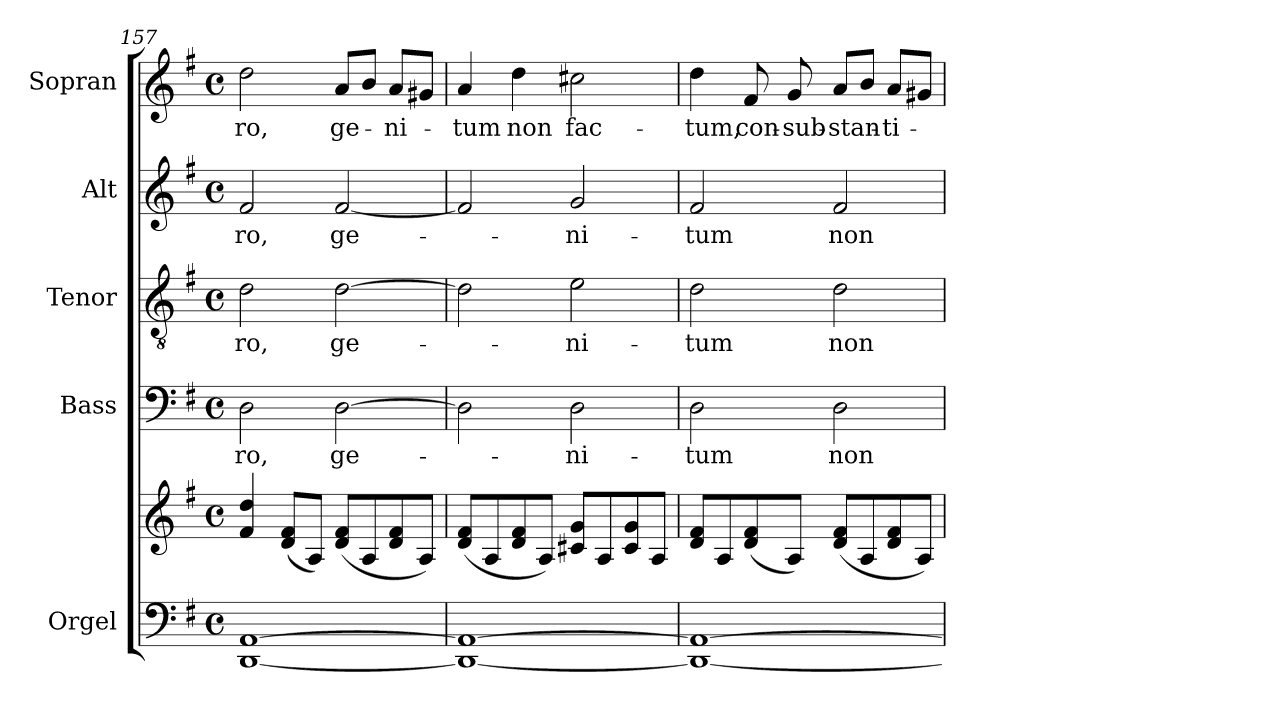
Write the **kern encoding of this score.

**kern	**kern	**kern	**text	**kern	**text	**kern	**text	**kern	**text
*part5	*part5	*part4	*part4	*part3	*part3	*part2	*part2	*part1	*part1
*staff6	*staff5	*staff4	*staff4	*staff3	*staff3	*staff2	*staff2	*staff1	*staff1
*I"Orgel	*	*I"Bass	*	*I"Tenor	*	*I"Alt	*	*I"Sopran	*
*I'Org.	*	*I'B.	*	*I'T.	*	*I'A.	*	*I'S.	*
*clefF4	*clefG2	*clefF4	*	*clefGv2	*	*clefG2	*	*clefG2	*
*k[f#]	*k[f#]	*k[f#]	*	*k[f#]	*	*k[f#]	*	*k[f#]	*
*G:	*G:	*G:	*	*G:	*	*G:	*	*G:	*
*M4/4	*M4/4	*M4/4	*	*M4/4	*	*M4/4	*	*M4/4	*
*met(c)	*met(c)	*met(c)	*	*met(c)	*	*met(c)	*	*met(c)	*
=157	=157	=157	=157	=157	=157	=157	=157	=157	=157
!	!	!	!LO:LY:b	!	!LO:LY:b	!	!LO:LY:b	!	!LO:LY:b
[1DD [1AA	4f#/ 4dd/	2D\	-ro,	2d\	-ro,	2f#/	-ro,	2dd\	-ro,
.	(<8d/ 8f#/L	.	.	.	.	.	.	.	.
.	8A/J)	.	.	.	.	.	.	.	.
!	!	!	!LO:LY:b	!	!LO:LY:b	!	!LO:LY:b	!	!LO:LY:b
.	(<8d/ 8f#/L	[2D\	ge-	[2d\	ge-	[2f#/	ge-	8a/L	ge-
.	8A/	.	.	.	.	.	.	8b/J	.
!	!	!	!	!	!	!	!	!	!LO:LY:b
.	8d/ 8f#/	.	.	.	.	.	.	8a/L	-ni-
.	8A/J)	.	.	.	.	.	.	8g#X/J	.
=158	=158	=158	=158	=158	=158	=158	=158	=158	=158
!	!	!	!	!	!	!	!	!	!LO:LY:b
1DD_ 1AA_	(<8d/ 8f#/L	2D\]	.	2d\]	.	2f#/]	.	4a/	-tum
.	8A/	.	.	.	.	.	.	.	.
!	!	!	!	!	!	!	!	!	!LO:LY:b
.	8d/ 8f#/	.	.	.	.	.	.	4dd\	non
.	8A/J)	.	.	.	.	.	.	.	.
!	!	!	!LO:LY:b	!	!LO:LY:b	!	!LO:LY:b	!	!LO:LY:b
.	8c#X/ 8g/L	2D\	-ni-	2e\	-ni-	2g/	-ni-	2cc#X\	fac-
.	8A/	.	.	.	.	.	.	.	.
.	8c#/ 8g/	.	.	.	.	.	.	.	.
.	8A/J	.	.	.	.	.	.	.	.
=159	=159	=159	=159	=159	=159	=159	=159	=159	=159
!	!	!	!LO:LY:b	!	!LO:LY:b	!	!LO:LY:b	!	!LO:LY:b
1DD_ 1AA_	8d/ 8f#/L	2D\	-tum	2d\	-tum	2f#/	-tum	4dd\	-tum,
.	8A/	.	.	.	.	.	.	.	.
!	!	!	!	!	!	!	!	!	!LO:LY:b
.	(<8d/ 8f#/	.	.	.	.	.	.	8f#/	con-
!	!	!	!	!	!	!	!	!	!LO:LY:b
.	8A/J)	.	.	.	.	.	.	8g/	-sub-
!	!	!	!LO:LY:b	!	!LO:LY:b	!	!LO:LY:b	!	!LO:LY:b
.	(<8d/ 8f#/L	2D\	non	2d\	non	2f#/	non	8a/L	-stan-
.	8A/	.	.	.	.	.	.	8b/J	.
!	!	!	!	!	!	!	!	!	!LO:LY:b
.	8d/ 8f#/	.	.	.	.	.	.	8a/L	-ti-
.	8A/J)	.	.	.	.	.	.	8g#X/J	.
=	=	=	=	=	=	=	=	=	=
*-	*-	*-	*-	*-	*-	*-	*-	*-	*-
